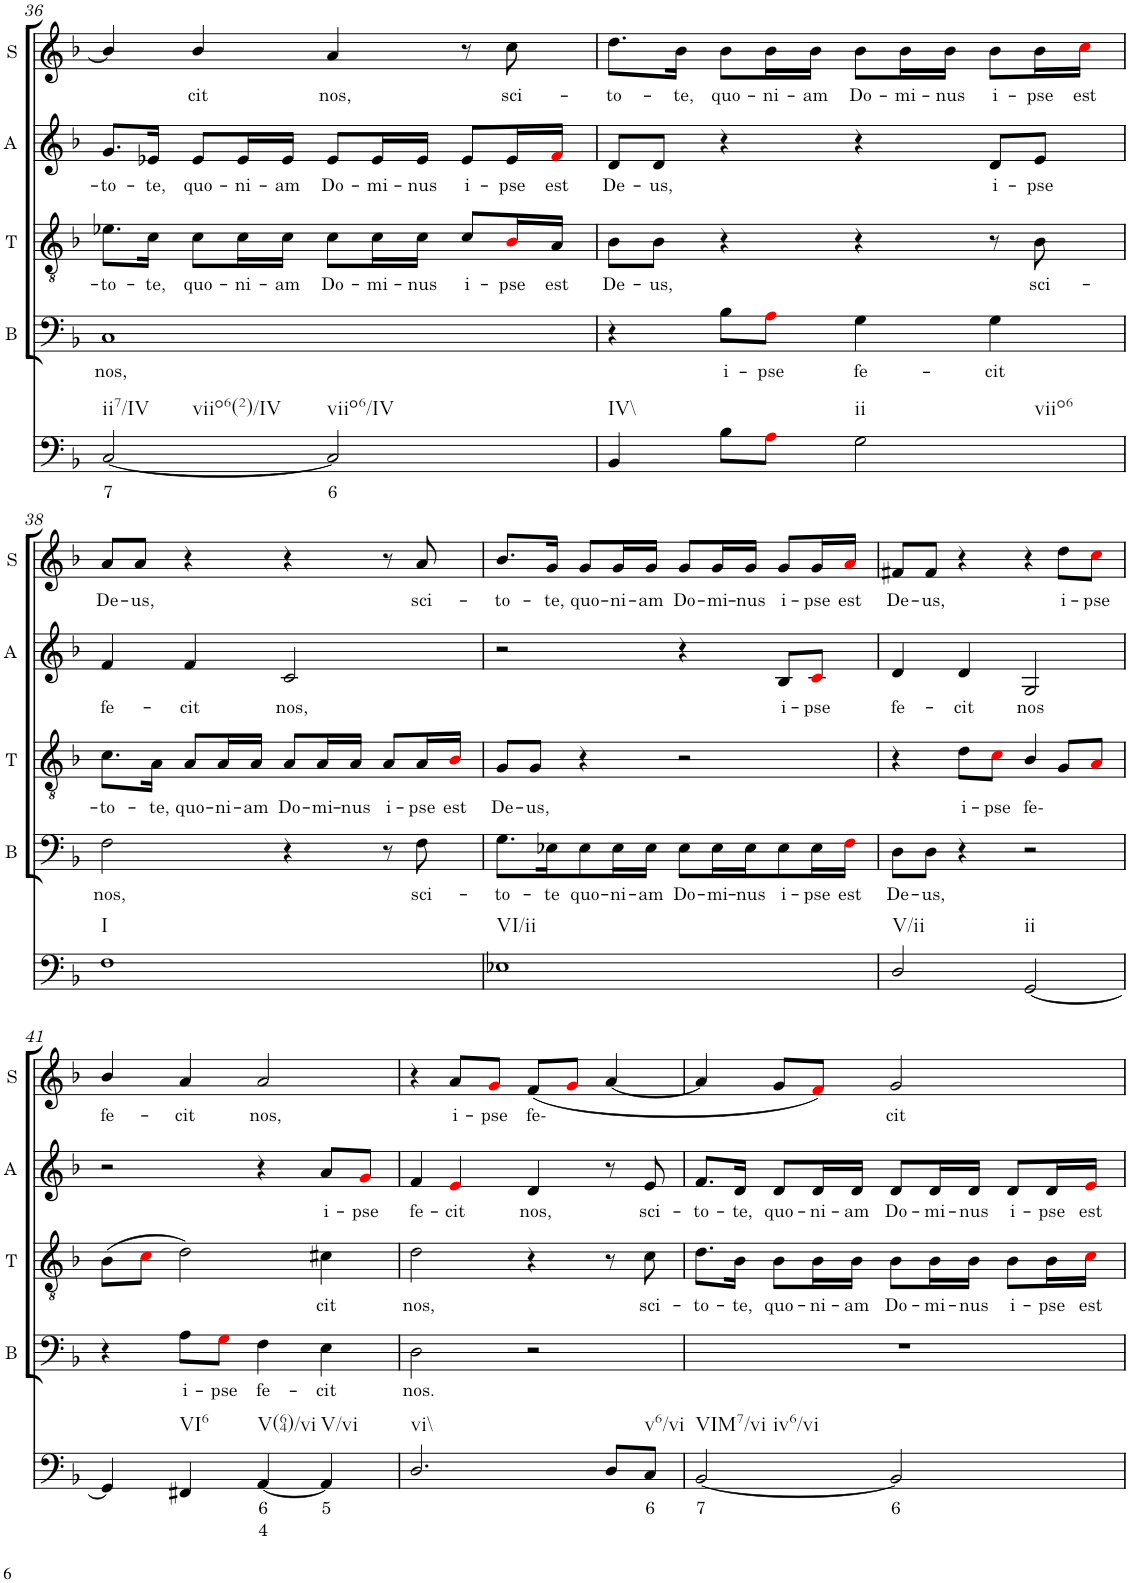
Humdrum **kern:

**kern	**text	**text	**kern	**text	**kern	**text	**kern	**text	**kern	**text
*part5	*part5	*part5	*part4	*part4	*part3	*part3	*part2	*part2	*part1	*part1
*staff5	*staff5	*staff5	*staff4	*staff4	*staff3	*staff3	*staff2	*staff2	*staff1	*staff1
*I"Continuo	*	*	*I"Bass	*	*I"Tenor	*	*I"Alto	*	*I"Soprano	*
*	*	*	*I'B	*	*I'T	*	*I'A	*	*I'S	*
!!LO:PB:g=z
*clefF4	*	*	*clefF4	*	*clefF4	*	*clefF4	*	*clefG2	*
*k[b-]	*	*	*k[b-]	*	*k[b-]	*	*k[b-]	*	*k[b-]	*
*	*	*	*	*	*M4/4	*	*M4/4	*	*M4/4	*
=36	=36	=36	=36	=36	=36	=36	=36	=36	=36	=36
!LO:TX:b:t=ii7/IV	!	!	!	!	!	!	!	!	!	!
!LO:TX:b:t=viio6(2)/IV	!	!	!	!	!	!	!	!	!	!
!	!LO:LY:b	!	!	!LO:LY:b	!	!LO:LY:b	!	!LO:LY:b	!	!
[2C/	7	.	1C	nos,	8.e-X\L	to-	8.g/L	to-	4b-/]	.
!	!	!	!	!	!	!LO:LY:b	!	!LO:LY:b	!	!
.	.	.	.	.	16c\Jk	te,	16e-X/Jk	te,	.	.
!	!	!	!	!	!	!LO:LY:b	!	!LO:LY:b	!	!LO:LY:b
.	.	.	.	.	8c\L	quo-	8e-/L	quo-	4b-/	cit
!	!	!	!	!	!	!LO:LY:b	!	!LO:LY:b	!	!
.	.	.	.	.	16c\L	ni-	16e-/L	ni-	.	.
!	!	!	!	!	!	!LO:LY:b	!	!LO:LY:b	!	!
.	.	.	.	.	16c\JJ	am	16e-/JJ	am	.	.
!LO:TX:b:t=viio6/IV	!	!	!	!	!	!	!	!	!	!
!	!LO:LY:b	!	!	!	!	!LO:LY:b	!	!LO:LY:b	!	!LO:LY:b
2C/]	6	.	.	.	8c\L	Do-	8e-/L	Do-	4a/	nos,
!	!	!	!	!	!	!LO:LY:b	!	!LO:LY:b	!	!
.	.	.	.	.	16c\L	mi-	16e-/L	mi-	.	.
!	!	!	!	!	!	!LO:LY:b	!	!LO:LY:b	!	!
.	.	.	.	.	16c\JJ	nus	16e-/JJ	nus	.	.
!	!	!	!	!	!	!LO:LY:b	!	!LO:LY:b	!	!
.	.	.	.	.	8c/L	i-	8e-/L	i-	8r	.
!	!	!	!	!	!	!LO:LY:b	!	!LO:LY:b	!	!LO:LY:b
.	.	.	.	.	16B-i/L	pse	16e-/L	pse	8cc\	sci-
!	!	!	!	!	!	!LO:LY:b	!	!LO:LY:b	!	!
.	.	.	.	.	16A/JJ	est	16fi/JJ	est	.	.
=37	=37	=37	=37	=37	=37	=37	=37	=37	=37	=37
!LO:TX:b:t=IV\\	!	!	!	!	!	!	!	!	!	!
!	!	!	!	!	!	!LO:LY:b	!	!LO:LY:b	!	!LO:LY:b
4BB-/	.	.	4r	.	8B-\L	De-	8d/L	De-	8.dd\L	to-
!	!	!	!	!	!	!LO:LY:b	!	!LO:LY:b	!	!
.	.	.	.	.	8B-\J	us,	8d/J	us,	.	.
!	!	!	!	!	!	!	!	!	!	!LO:LY:b
.	.	.	.	.	.	.	.	.	16b-\Jk	te,
!	!	!	!	!LO:LY:b	!	!	!	!	!	!LO:LY:b
8B-\L	.	.	8B-\L	i-	4r	.	4r	.	8b-\L	quo-
!	!	!	!	!LO:LY:b	!	!	!	!	!	!LO:LY:b
8Ai\J	.	.	8Ai\J	pse	.	.	.	.	16b-\L	ni-
!	!	!	!	!	!	!	!	!	!	!LO:LY:b
.	.	.	.	.	.	.	.	.	16b-\JJ	am
!LO:TX:b:t=ii	!	!	!	!	!	!	!	!	!	!
!LO:TX:b:t=viio6	!	!	!	!	!	!	!	!	!	!
!	!	!	!	!LO:LY:b	!	!	!	!	!	!LO:LY:b
2G\	.	.	4G\	fe-	4r	.	4r	.	8b-\L	Do-
!	!	!	!	!	!	!	!	!	!	!LO:LY:b
.	.	.	.	.	.	.	.	.	16b-\L	mi-
!	!	!	!	!	!	!	!	!	!	!LO:LY:b
.	.	.	.	.	.	.	.	.	16b-\JJ	nus
!	!	!	!	!LO:LY:b	!	!	!	!LO:LY:b	!	!LO:LY:b
.	.	.	4G\	cit	8r	.	8d/L	i-	8b-\L	i-
!	!	!	!	!	!	!LO:LY:b	!	!LO:LY:b	!	!LO:LY:b
.	.	.	.	.	8B-\	sci-	8e/J	pse	16b-\L	pse
!	!	!	!	!	!	!	!	!	!	!LO:LY:b
.	.	.	.	.	.	.	.	.	16cci\JJ	est
!!LO:LB:g=z
=38	=38	=38	=38	=38	=38	=38	=38	=38	=38	=38
!LO:TX:b:t=I	!	!	!	!	!	!	!	!	!	!
!	!	!	!	!LO:LY:b	!	!LO:LY:b	!	!LO:LY:b	!	!LO:LY:b
1F	.	.	2F\	nos,	8.c\L	to-	4f/	fe-	8a/L	De-
!	!	!	!	!	!	!	!	!	!	!LO:LY:b
.	.	.	.	.	.	.	.	.	8a/J	us,
!	!	!	!	!	!	!LO:LY:b	!	!	!	!
.	.	.	.	.	16A\Jk	te,	.	.	.	.
!	!	!	!	!	!	!LO:LY:b	!	!LO:LY:b	!	!
.	.	.	.	.	8A/L	quo-	4f/	cit	4r	.
!	!	!	!	!	!	!LO:LY:b	!	!	!	!
.	.	.	.	.	16A/L	ni-	.	.	.	.
!	!	!	!	!	!	!LO:LY:b	!	!	!	!
.	.	.	.	.	16A/JJ	am	.	.	.	.
!	!	!	!	!	!	!LO:LY:b	!	!LO:LY:b	!	!
.	.	.	4r	.	8A/L	Do-	2c/	nos,	4r	.
!	!	!	!	!	!	!LO:LY:b	!	!	!	!
.	.	.	.	.	16A/L	mi-	.	.	.	.
!	!	!	!	!	!	!LO:LY:b	!	!	!	!
.	.	.	.	.	16A/JJ	nus	.	.	.	.
!	!	!	!	!	!	!LO:LY:b	!	!	!	!
.	.	.	8r	.	8A/L	i-	.	.	8r	.
!	!	!	!	!LO:LY:b	!	!LO:LY:b	!	!	!	!LO:LY:b
.	.	.	8F\	sci-	16A/L	pse	.	.	8a/	sci-
!	!	!	!	!	!	!LO:LY:b	!	!	!	!
.	.	.	.	.	16B-i/JJ	est	.	.	.	.
=39	=39	=39	=39	=39	=39	=39	=39	=39	=39	=39
!LO:TX:b:t=VI/ii	!	!	!	!	!	!	!	!	!	!
!	!	!	!	!LO:LY:b	!	!LO:LY:b	!	!	!	!LO:LY:b
1E-X	.	.	8.G\L	to-	8G/L	De-	2r	.	8.b-/L	to-
!	!	!	!	!	!	!LO:LY:b	!	!	!	!
.	.	.	.	.	8G/J	us,	.	.	.	.
!	!	!	!	!LO:LY:b	!	!	!	!	!	!LO:LY:b
.	.	.	16E-X\K	te	.	.	.	.	16g/Jk	te,
!	!	!	!	!LO:LY:b	!	!	!	!	!	!LO:LY:b
.	.	.	8E-\	quo-	4r	.	.	.	8g/L	quo-
!	!	!	!	!LO:LY:b	!	!	!	!	!	!LO:LY:b
.	.	.	16E-\L	ni-	.	.	.	.	16g/L	ni-
!	!	!	!	!LO:LY:b	!	!	!	!	!	!LO:LY:b
.	.	.	16E-\JJ	am	.	.	.	.	16g/JJ	am
!	!	!	!	!LO:LY:b	!	!	!	!	!	!LO:LY:b
.	.	.	8E-\L	Do-	2r	.	4r	.	8g/L	Do-
!	!	!	!	!LO:LY:b	!	!	!	!	!	!LO:LY:b
.	.	.	16E-\L	mi-	.	.	.	.	16g/L	mi-
!	!	!	!	!LO:LY:b	!	!	!	!	!	!LO:LY:b
.	.	.	16E-\J	nus	.	.	.	.	16g/JJ	nus
!	!	!	!	!LO:LY:b	!	!	!	!LO:LY:b	!	!LO:LY:b
.	.	.	8E-\	i-	.	.	8B-/L	i-	8g/L	i-
!	!	!	!	!LO:LY:b	!	!	!	!LO:LY:b	!	!LO:LY:b
.	.	.	16E-\L	pse	.	.	8ci/J	pse	16g/L	pse
!	!	!	!	!LO:LY:b	!	!	!	!	!	!LO:LY:b
.	.	.	16Fi\JJ	est	.	.	.	.	16ai/JJ	est
=40	=40	=40	=40	=40	=40	=40	=40	=40	=40	=40
!LO:TX:b:t=V/ii	!	!	!	!	!	!	!	!	!	!
!	!	!	!	!LO:LY:b	!	!	!	!LO:LY:b	!	!LO:LY:b
2D/	.	.	8D\L	De-	4r	.	4d/	fe-	8f#X/L	De-
!	!	!	!	!LO:LY:b	!	!	!	!	!	!LO:LY:b
.	.	.	8D\J	us,	.	.	.	.	8f#/J	us,
!	!	!	!	!	!	!LO:LY:b	!	!LO:LY:b	!	!
.	.	.	4r	.	8d\L	i-	4d/	cit	4r	.
!	!	!	!	!	!	!LO:LY:b	!	!	!	!
.	.	.	.	.	8ci\J	pse	.	.	.	.
!LO:TX:b:t=ii	!	!	!	!	!	!	!	!	!	!
!	!	!	!	!	!	!LO:LY:b	!	!LO:LY:b	!	!
[2GG/	.	.	2r	.	4B-/	fe-	2G/	nos	4r	.
!	!	!	!	!	!	!	!	!	!	!LO:LY:b
.	.	.	.	.	8G/L	.	.	.	8dd\L	i-
!	!	!	!	!	!	!	!	!	!	!LO:LY:b
.	.	.	.	.	8Ai/J	.	.	.	8cci\J	pse
!!LO:LB:g=z
=41	=41	=41	=41	=41	=41	=41	=41	=41	=41	=41
!	!	!	!	!	!	!	!	!	!	!LO:LY:b
4GG/]	.	.	4r	.	(8B-\L	.	2r	.	4b-/	fe-
.	.	.	.	.	8ci\J	.	.	.	.	.
!LO:TX:b:t=VI6	!	!	!	!	!	!	!	!	!	!
!	!	!	!	!LO:LY:b	!	!	!	!	!	!LO:LY:b
4FF#X/	.	.	8A\L	i-	2d\)	.	.	.	4a/	cit
!	!	!	!	!LO:LY:b	!	!	!	!	!	!
.	.	.	8Gi\J	pse	.	.	.	.	.	.
!LO:TX:b:t=V(64)/vi	!	!	!	!	!	!	!	!	!	!
!	!LO:LY:b	!LO:LY:b	!	!LO:LY:b	!	!	!	!	!	!LO:LY:b
[4AA/	6	4	4F\	fe-	.	.	4r	.	2a/	nos,
!LO:TX:b:t=V/vi	!	!	!	!	!	!	!	!	!	!
!	!LO:LY:b	!	!	!LO:LY:b	!	!LO:LY:b	!	!LO:LY:b	!	!
4AA/]	5	.	4E\	cit	4c#X\	cit	8a/L	i-	.	.
!	!	!	!	!	!	!	!	!LO:LY:b	!	!
.	.	.	.	.	.	.	8gi/J	pse	.	.
=42	=42	=42	=42	=42	=42	=42	=42	=42	=42	=42
!LO:TX:b:t=vi\\	!	!	!	!	!	!	!	!	!	!
!	!	!	!	!LO:LY:b	!	!LO:LY:b	!	!LO:LY:b	!	!
2.D/	.	.	2D\	nos.	2d\	nos,	4f/	fe-	4r	.
!	!	!	!	!	!	!	!	!LO:LY:b	!	!LO:LY:b
.	.	.	.	.	.	.	4ei/	cit	8a/L	i-
!	!	!	!	!	!	!	!	!	!	!LO:LY:b
.	.	.	.	.	.	.	.	.	8gi/J	pse
!	!	!	!	!	!	!	!	!LO:LY:b	!	!LO:LY:b
.	.	.	2r	.	4r	.	4d/	nos,	(8f/L	fe-
.	.	.	.	.	.	.	.	.	8gi/J	.
8D/L	.	.	.	.	8r	.	8r	.	[4a/	.
!LO:TX:b:t=v6/vi	!	!	!	!	!	!	!	!	!	!
!	!LO:LY:b	!	!	!	!	!LO:LY:b	!	!LO:LY:b	!	!
8C/J	6	.	.	.	8c\	sci-	8e/	sci-	.	.
=43	=43	=43	=43	=43	=43	=43	=43	=43	=43	=43
!LO:TX:b:t=VIM7/vi	!	!	!	!	!	!	!	!	!	!
!LO:TX:b:t=iv6/vi	!	!	!	!	!	!	!	!	!	!
!	!LO:LY:b	!	!	!	!	!LO:LY:b	!	!LO:LY:b	!	!
[2BB-/	7	.	1r	.	8.d\L	to-	8.f/L	to-	4a/]	.
!	!	!	!	!	!	!LO:LY:b	!	!LO:LY:b	!	!
.	.	.	.	.	16B-\Jk	te,	16d/Jk	te,	.	.
!	!	!	!	!	!	!LO:LY:b	!	!LO:LY:b	!	!
.	.	.	.	.	8B-\L	quo-	8d/L	quo-	8g/L	.
!	!	!	!	!	!	!LO:LY:b	!	!LO:LY:b	!	!
.	.	.	.	.	16B-\L	ni-	16d/L	ni-	8fi/J)	.
!	!	!	!	!	!	!LO:LY:b	!	!LO:LY:b	!	!
.	.	.	.	.	16B-\JJ	am	16d/JJ	am	.	.
!	!LO:LY:b	!	!	!	!	!LO:LY:b	!	!LO:LY:b	!	!LO:LY:b
2BB-/]	6	.	.	.	8B-\L	Do-	8d/L	Do-	2g/	cit
!	!	!	!	!	!	!LO:LY:b	!	!LO:LY:b	!	!
.	.	.	.	.	16B-\L	mi-	16d/L	mi-	.	.
!	!	!	!	!	!	!LO:LY:b	!	!LO:LY:b	!	!
.	.	.	.	.	16B-\JJ	nus	16d/JJ	nus	.	.
!	!	!	!	!	!	!LO:LY:b	!	!LO:LY:b	!	!
.	.	.	.	.	8B-\L	i-	8d/L	i-	.	.
!	!	!	!	!	!	!LO:LY:b	!	!LO:LY:b	!	!
.	.	.	.	.	16B-\L	pse	16d/L	pse	.	.
!	!	!	!	!	!	!LO:LY:b	!	!LO:LY:b	!	!
.	.	.	.	.	16ci\JJ	est	16ei/JJ	est	.	.
=	=	=	=	=	=	=	=	=	=	=
*-	*-	*-	*-	*-	*-	*-	*-	*-	*-	*-
